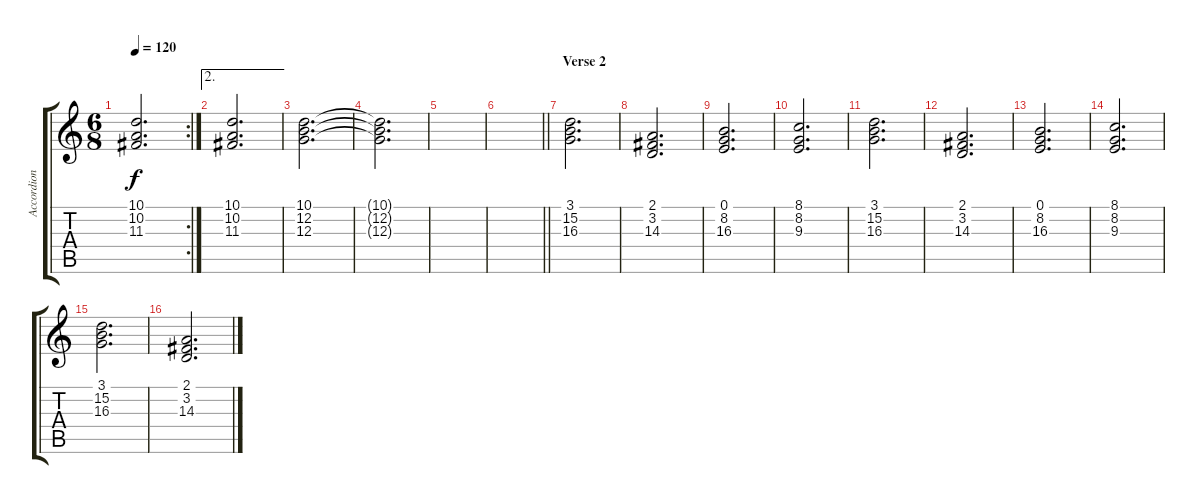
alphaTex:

\track ("Accordion" "Accordion") {instrument accordion}
\staff {score tabs}
\tuning (E4 B3 G3 D3 A2 E2) {hide}
\rc 2
\ts (6 8)
\tempo 120
\clef g2
\ks c
(10.1{t} 10.2{t} 11.3{t}).2{d dy f} |
\ae 2
(10.1 10.2 11.3).2{d} |
(10.1 12.2 12.3).2{d} |
(10.1{t} 12.2{t} 12.3{t}).2{d} |
|
\barLineRight lightlight
|
\section ("" "Verse 2")
(3.1 15.2 16.3).2{d} |
(2.1 3.2 14.3).2{d} |
(0.1 8.2 16.3).2{d} |
(8.1 8.2 9.3).2{d} |
(3.1 15.2 16.3).2{d} |
(2.1 3.2 14.3).2{d} |
(0.1 8.2 16.3).2{d} |
(8.1 8.2 9.3).2{d} |
(3.1 15.2 16.3).2{d} |
(2.1 3.2 14.3).2{d}
